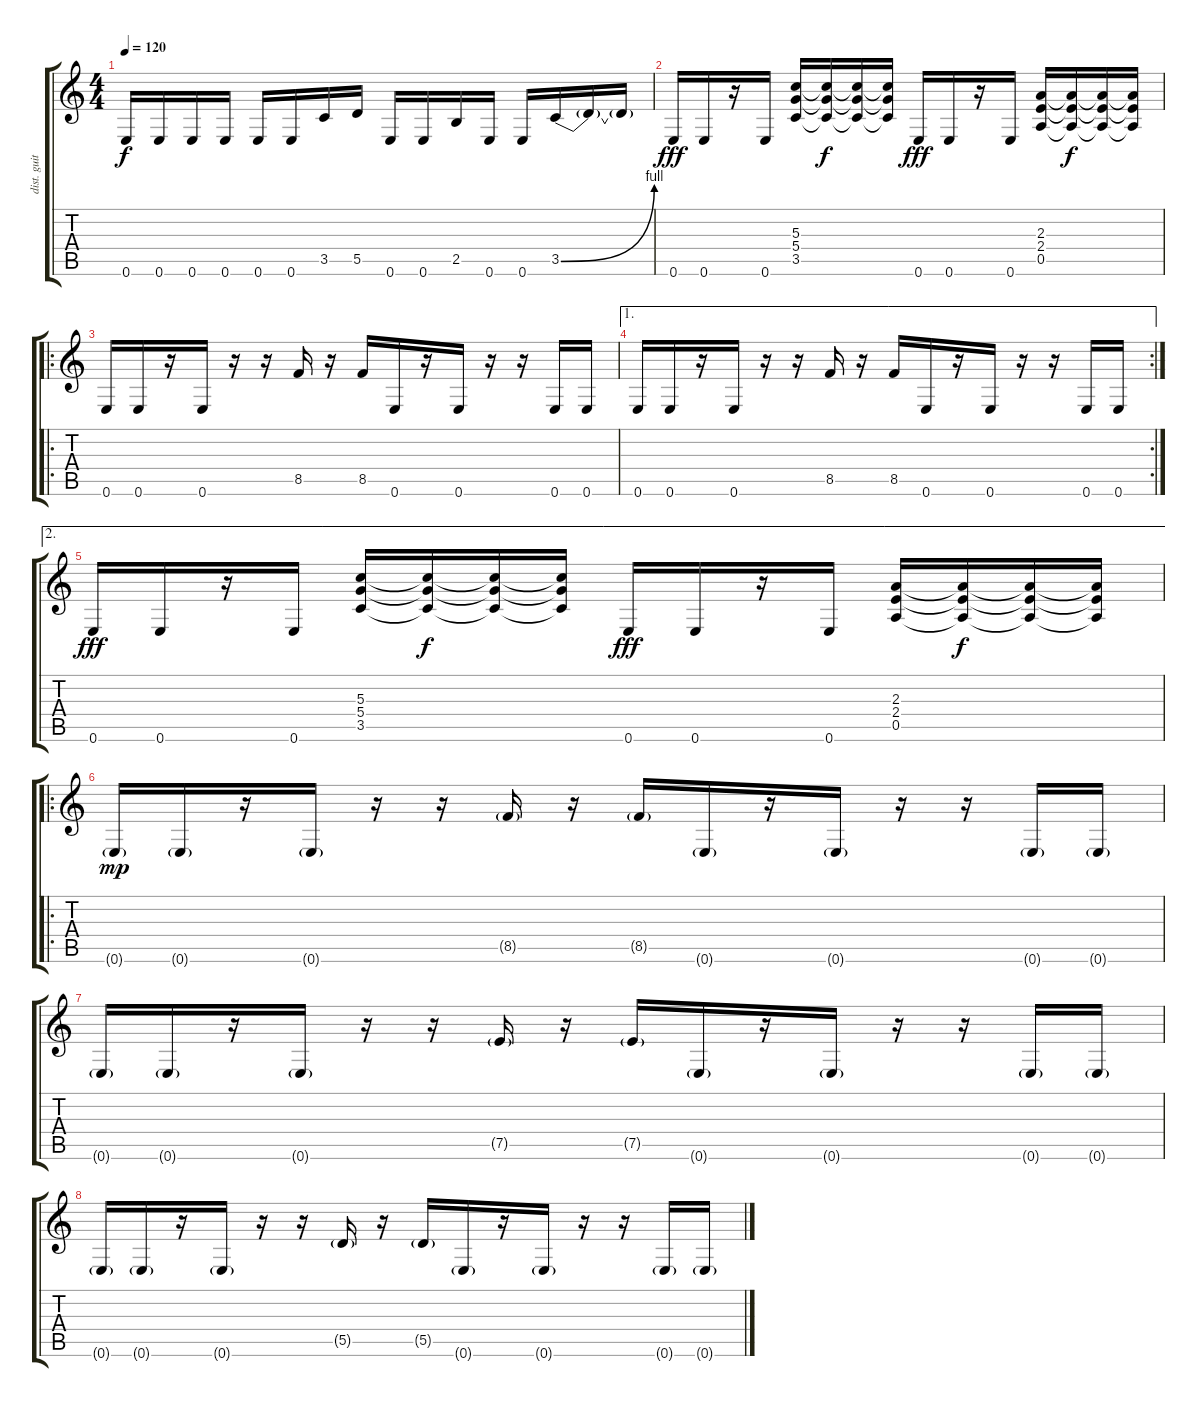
\track ("dist. guitar" "dist. guit") {instrument distortionguitar}
\staff {score tabs}
\tuning (E4 B3 G3 D3 A2 E2) {hide}
\ts (4 4)
\tempo 120
\clef g2
\ks c
0.6.16{dy f} 0.6.16 0.6.16 0.6.16 0.6.16 0.6.16 3.5.16 5.5.16 0.6.16 0.6.16 2.5.16 0.6.16 0.6.16 3.5{be (bend 0 0 60 4)}.16 3.5{t}.16 3.5{t}.16 |
0.6.16{dy fff} 0.6.16 r.16 0.6.16 (5.3 5.4 3.5).16 (5.3{t} 5.4{t} 3.5{t}).16{dy f} (5.3{t} 5.4{t} 3.5{t}).16 (5.3{t} 5.4{t} 3.5{t}).16 0.6.16{dy fff} 0.6.16 r.16 0.6.16 (2.3 2.4 0.5).16 (2.3{t} 2.4{t} 0.5{t}).16{dy f} (2.3{t} 2.4{t} 0.5{t}).16 (2.3{t} 2.4{t} 0.5{t}).16 |
\ro
0.6.16 0.6.16 r.16 0.6.16 r.16 r.16 8.5.16 r.16 8.5.16 0.6.16 r.16 0.6.16 r.16 r.16 0.6.16 0.6.16 |
\ae 1
\rc 2
0.6.16 0.6.16 r.16 0.6.16 r.16 r.16 8.5.16 r.16 8.5.16 0.6.16 r.16 0.6.16 r.16 r.16 0.6.16 0.6.16 |
\ae 2
0.6.16{dy fff} 0.6.16 r.16 0.6.16 (5.3 5.4 3.5).16 (5.3{t} 5.4{t} 3.5{t}).16{dy f} (5.3{t} 5.4{t} 3.5{t}).16 (5.3{t} 5.4{t} 3.5{t}).16 0.6.16{dy fff} 0.6.16 r.16 0.6.16 (2.3 2.4 0.5).16 (2.3{t} 2.4{t} 0.5{t}).16{dy f} (2.3{t} 2.4{t} 0.5{t}).16 (2.3{t} 2.4{t} 0.5{t}).16 |
\ro
0.6{g}.16{dy mp} 0.6{g}.16 r.16 0.6{g}.16 r.16 r.16 8.5{g}.16 r.16 8.5{g}.16 0.6{g}.16 r.16 0.6{g}.16 r.16 r.16 0.6{g}.16 0.6{g}.16 |
0.6{g}.16 0.6{g}.16 r.16 0.6{g}.16 r.16 r.16 7.5{g}.16 r.16 7.5{g}.16 0.6{g}.16 r.16 0.6{g}.16 r.16 r.16 0.6{g}.16 0.6{g}.16 |
0.6{g}.16 0.6{g}.16 r.16 0.6{g}.16 r.16 r.16 5.5{g}.16 r.16 5.5{g}.16 0.6{g}.16 r.16 0.6{g}.16 r.16 r.16 0.6{g}.16 0.6{g}.16
